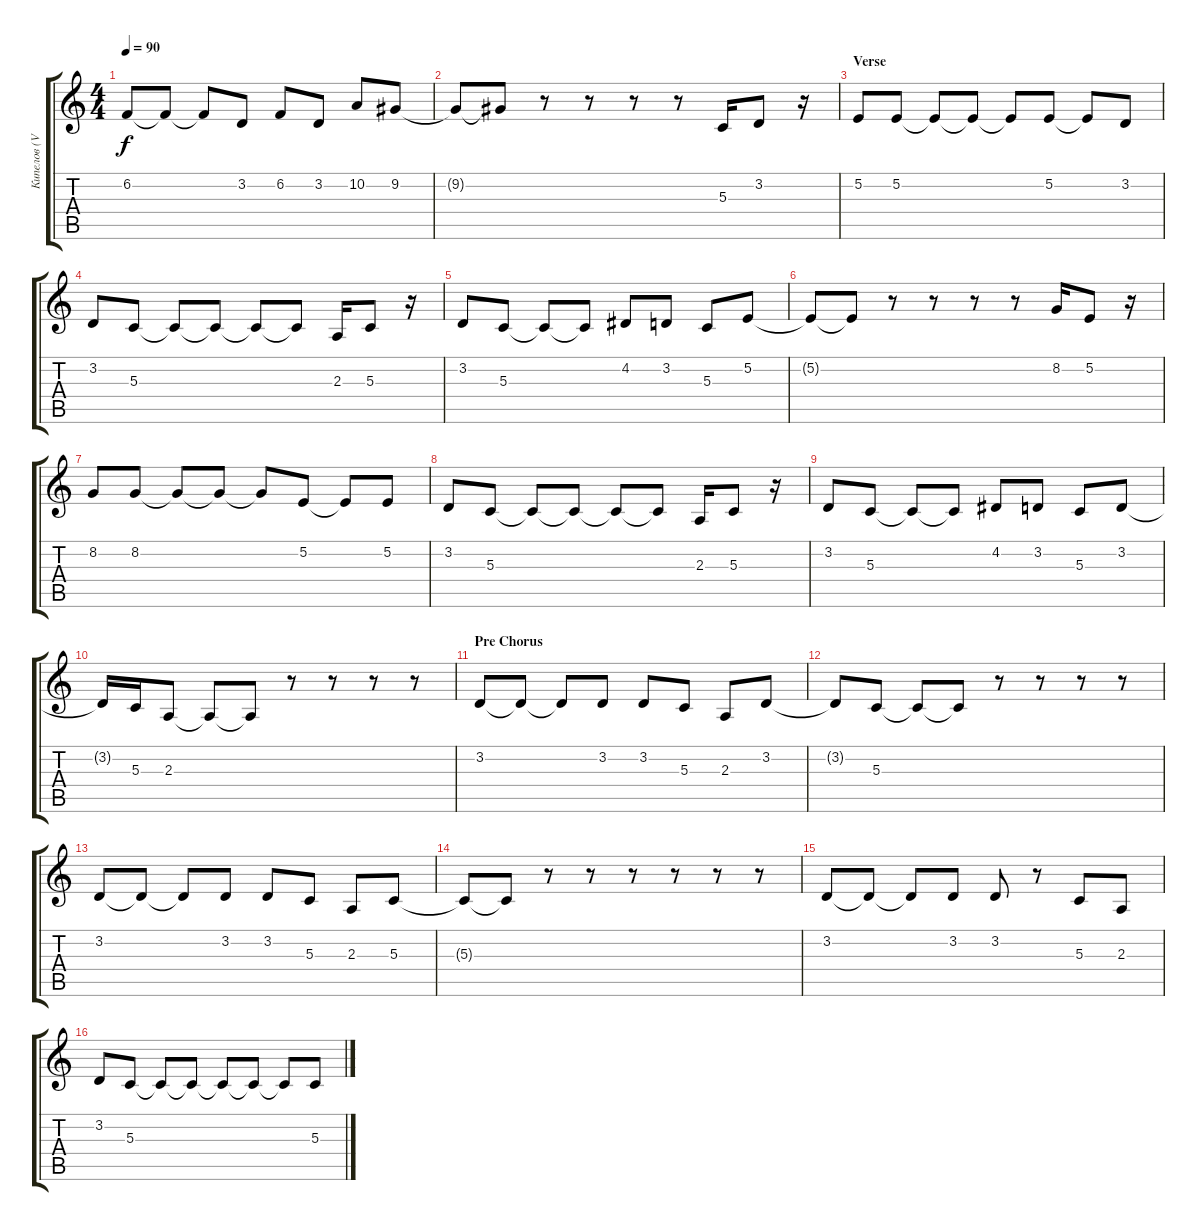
\track ("Кипелов (Vocal)" "Кипелов (V") {instrument lead6voice}
\staff {score tabs}
\tuning (E4 B3 G3 D3 A2 E2) {hide}
\ts (4 4)
\tempo 90
\clef g2
\ks c
6.2.8{dy f} 6.2{t}.8 6.2{t}.8 3.2.8 6.2.8 3.2.8 10.2.8 9.2.8 |
9.2{t}.8 9.2{t}.8 r.8 r.8 r.8 r.8 5.3.16 3.2.8 r.16 |
\section ("" "Verse")
5.2.8 5.2.8 5.2{t}.8 5.2{t}.8 5.2{t}.8 5.2.8 5.2{t}.8 3.2.8 |
3.2.8 5.3.8 5.3{t}.8 5.3{t}.8 5.3{t}.8 5.3{t}.8 2.3.16 5.3.8 r.16 |
3.2.8 5.3.8 5.3{t}.8 5.3{t}.8 4.2.8 3.2.8 5.3.8 5.2.8 |
5.2{t}.8 5.2{t}.8 r.8 r.8 r.8 r.8 8.2.16 5.2.8 r.16 |
8.2.8 8.2.8 8.2{t}.8 8.2{t}.8 8.2{t}.8 5.2.8 5.2{t}.8 5.2.8 |
3.2.8 5.3.8 5.3{t}.8 5.3{t}.8 5.3{t}.8 5.3{t}.8 2.3.16 5.3.8 r.16 |
3.2.8 5.3.8 5.3{t}.8 5.3{t}.8 4.2.8 3.2.8 5.3.8 3.2.8 |
3.2{t}.16 5.3.16 2.3.8 2.3{t}.8 2.3{t}.8 r.8 r.8 r.8 r.8 |
\section ("" "Pre Chorus")
3.2.8 3.2{t}.8 3.2{t}.8 3.2.8 3.2.8 5.3.8 2.3.8 3.2.8 |
3.2{t}.8 5.3.8 5.3{t}.8 5.3{t}.8 r.8 r.8 r.8 r.8 |
3.2.8 3.2{t}.8 3.2{t}.8 3.2.8 3.2.8 5.3.8 2.3.8 5.3.8 |
5.3{t}.8 5.3{t}.8 r.8 r.8 r.8 r.8 r.8 r.8 |
3.2.8 3.2{t}.8 3.2{t}.8 3.2.8 3.2.8 r.8 5.3.8 2.3.8 |
3.2.8 5.3.8 5.3{t}.8 5.3{t}.8 5.3{t}.8 5.3{t}.8 5.3{t}.8 5.3.8
